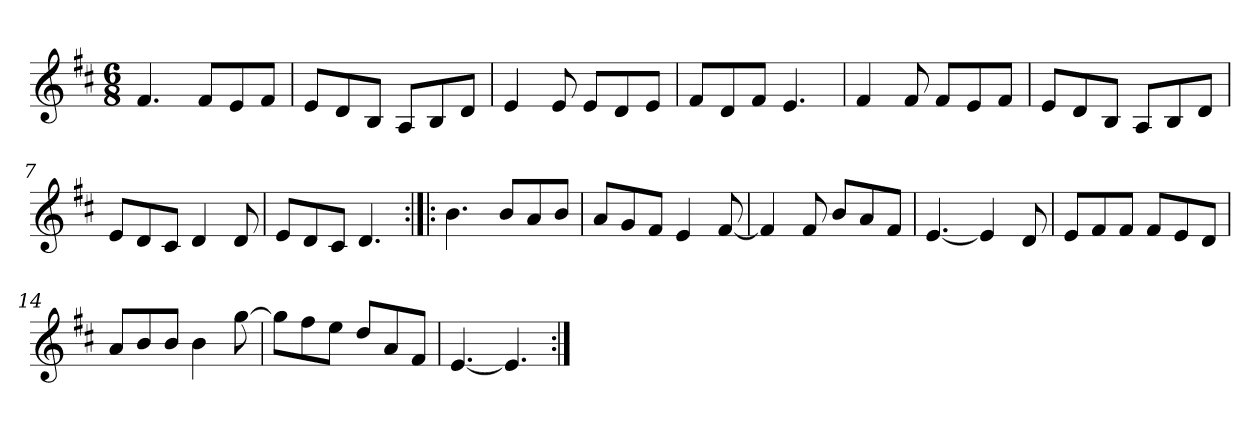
**kern
*part1
*staff1
*clefG2
*k[f#c#]
*D:
*M6/8
=1
4.f#/
8f#/L
8e/
8f#/J
=2
8e/L
8d/
8B/J
8A/L
8B/
8d/J
=3
4e/
8e/
8e/L
8d/
8e/J
=4
8f#/L
8d/
8f#/J
4.e/
=5
4f#/
8f#/
8f#/L
8e/
8f#/J
=6
8e/L
8d/
8B/J
8A/L
8B/
8d/J
=7
8e/L
8d/
8c#/J
4d/
8d/
!!LO:LB:g=z
=8
8e/L
8d/
8c#/J
4.d/
=9:|!|:
4.b\
8b/L
8a/
8b/J
=10
8a/L
8g/
8f#/J
4e/
[8f#/
=11
4f#/]
8f#/
8b/L
8a/
8f#/J
=12
[4.e/
4e/]
8d/
=13
8e/L
8f#/
8f#/J
8f#/L
8e/
8d/J
=14
8a/L
8b/
8b/J
4b\
[8gg\
=15
8gg\L]
8ff#\
8ee\J
8dd/L
8a/
8f#/J
!!LO:LB:g=z
=16
[4.e/
4.e/]
=:|!
*-
